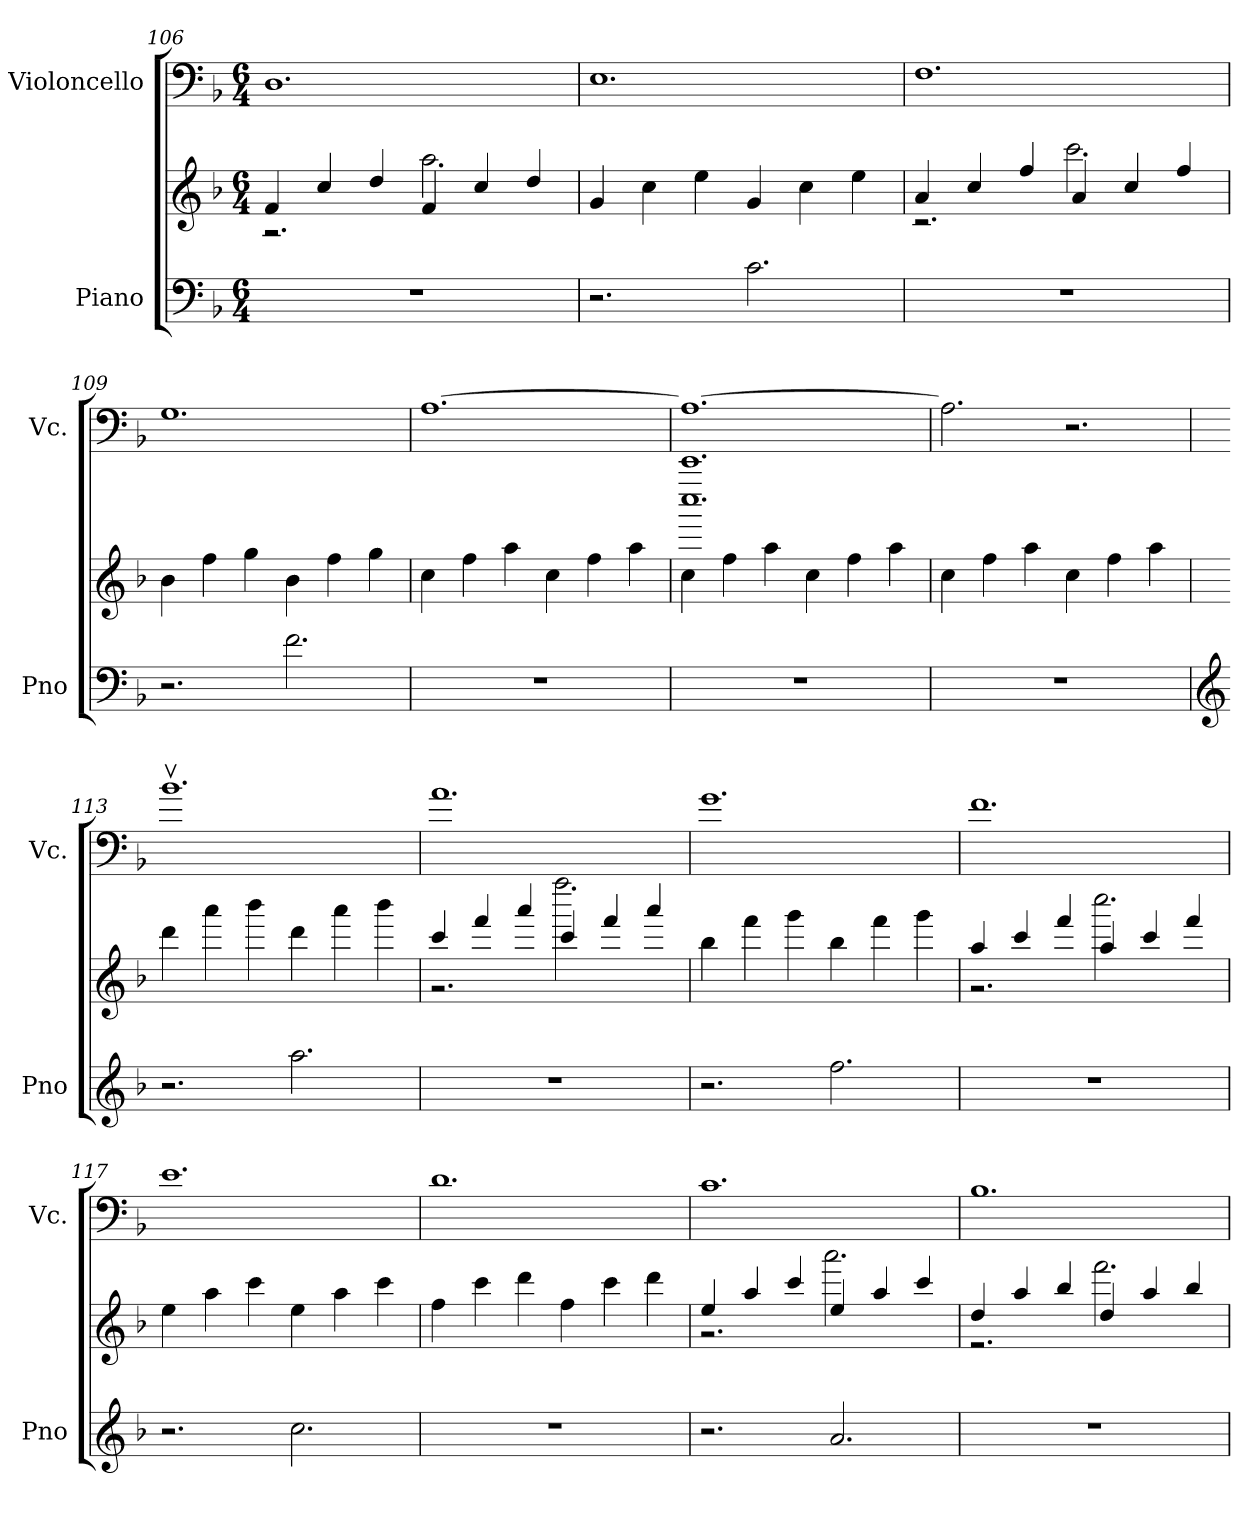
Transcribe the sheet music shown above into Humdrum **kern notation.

**kern	**kern	**kern
*part2	*part2	*part1
*staff3	*staff2	*staff1
*I"Piano	*	*I"Violoncello
*I'Pno	*	*I'Vc.
!!LO:LB:g=z
*clefF4	*clefG2	*clefF4
*k[b-]	*k[b-]	*k[b-]
*M6/4	*M6/4	*M6/4
=106	=106	=106
*	*^	*
1.r	4f/	2.r	1.D
.	4cc/	.	.
.	4dd/	.	.
.	4f/	2.aa\	.
.	4cc/	.	.
.	4dd/	.	.
*	*v	*v	*
=107	=107	=107
2.r	4g/	1.E
.	4cc\	.
.	4ee\	.
2.c\	4g/	.
.	4cc\	.
.	4ee\	.
=108	=108	=108
*	*^	*
1.r	4a/	2.r	1.F
.	4cc/	.	.
.	4ff/	.	.
.	4a/	2.ccc\	.
.	4cc/	.	.
.	4ff/	.	.
*	*v	*v	*
!!LO:PB:g=z
=109	=109	=109
2.r	4b-\	1.G
.	4ff\	.
.	4gg\	.
2.f\	4b-\	.
.	4ff\	.
.	4gg\	.
=110	=110	=110
1.r	4cc\	[1.A
.	4ff\	.
.	4aa\	.
.	4cc\	.
.	4ff\	.
.	4aa\	.
=111	=111	=111
*	*^	*
1.r	1.cccc 1.ccccc	4cc\	1.A_
.	.	4ff\	.
.	.	4aa\	.
.	.	4cc\	.
.	.	4ff\	.
.	.	4aa\	.
*	*v	*v	*
!!LO:LB:g=z
=112	=112	=112
1.r	4cc\	2.A\]
.	4ff\	.
.	4aa\	.
.	4cc\	2.r
.	4ff\	.
.	4aa\	.
=113	=113	=113
*clefG2	*	*
2.r	4ddd\	1.b-v
.	4aaa\	.
.	4bbb-\	.
2.aa\	4ddd\	.
.	4aaa\	.
.	4bbb-\	.
=114	=114	=114
*	*^	*
1.r	4ccc/	2.r	1.a
.	4fff/	.	.
.	4aaa/	.	.
.	4ccc/	2.ffff\	.
.	4fff/	.	.
.	4aaa/	.	.
*	*v	*v	*
!!LO:LB:g=z
=115	=115	=115
2.r	4bb-\	1.g
.	4fff\	.
.	4ggg\	.
2.ff\	4bb-\	.
.	4fff\	.
.	4ggg\	.
=116	=116	=116
*	*^	*
1.r	4aa/	2.r	1.f
.	4ccc/	.	.
.	4fff/	.	.
.	4aa/	2.cccc\	.
.	4ccc/	.	.
.	4fff/	.	.
*	*v	*v	*
=117	=117	=117
2.r	4ee\	1.e
.	4aa\	.
.	4ccc\	.
2.cc\	4ee\	.
.	4aa\	.
.	4ccc\	.
!!LO:LB:g=z
=118	=118	=118
1.r	4ff\	1.d
.	4ccc\	.
.	4ddd\	.
.	4ff\	.
.	4ccc\	.
.	4ddd\	.
=119	=119	=119
*	*^	*
2.r	4ee/	2.r	1.c
.	4aa/	.	.
.	4ccc/	.	.
2.a/	4ee/	2.aaa\	.
.	4aa/	.	.
.	4ccc/	.	.
=120	=120	=120	=120
1.r	4dd/	2.r	1.B-
.	4aa/	.	.
.	4bb-/	.	.
.	4dd/	2.fff\	.
.	4aa/	.	.
.	4bb-/	.	.
*	*v	*v	*
=	=	=
*-	*-	*-
